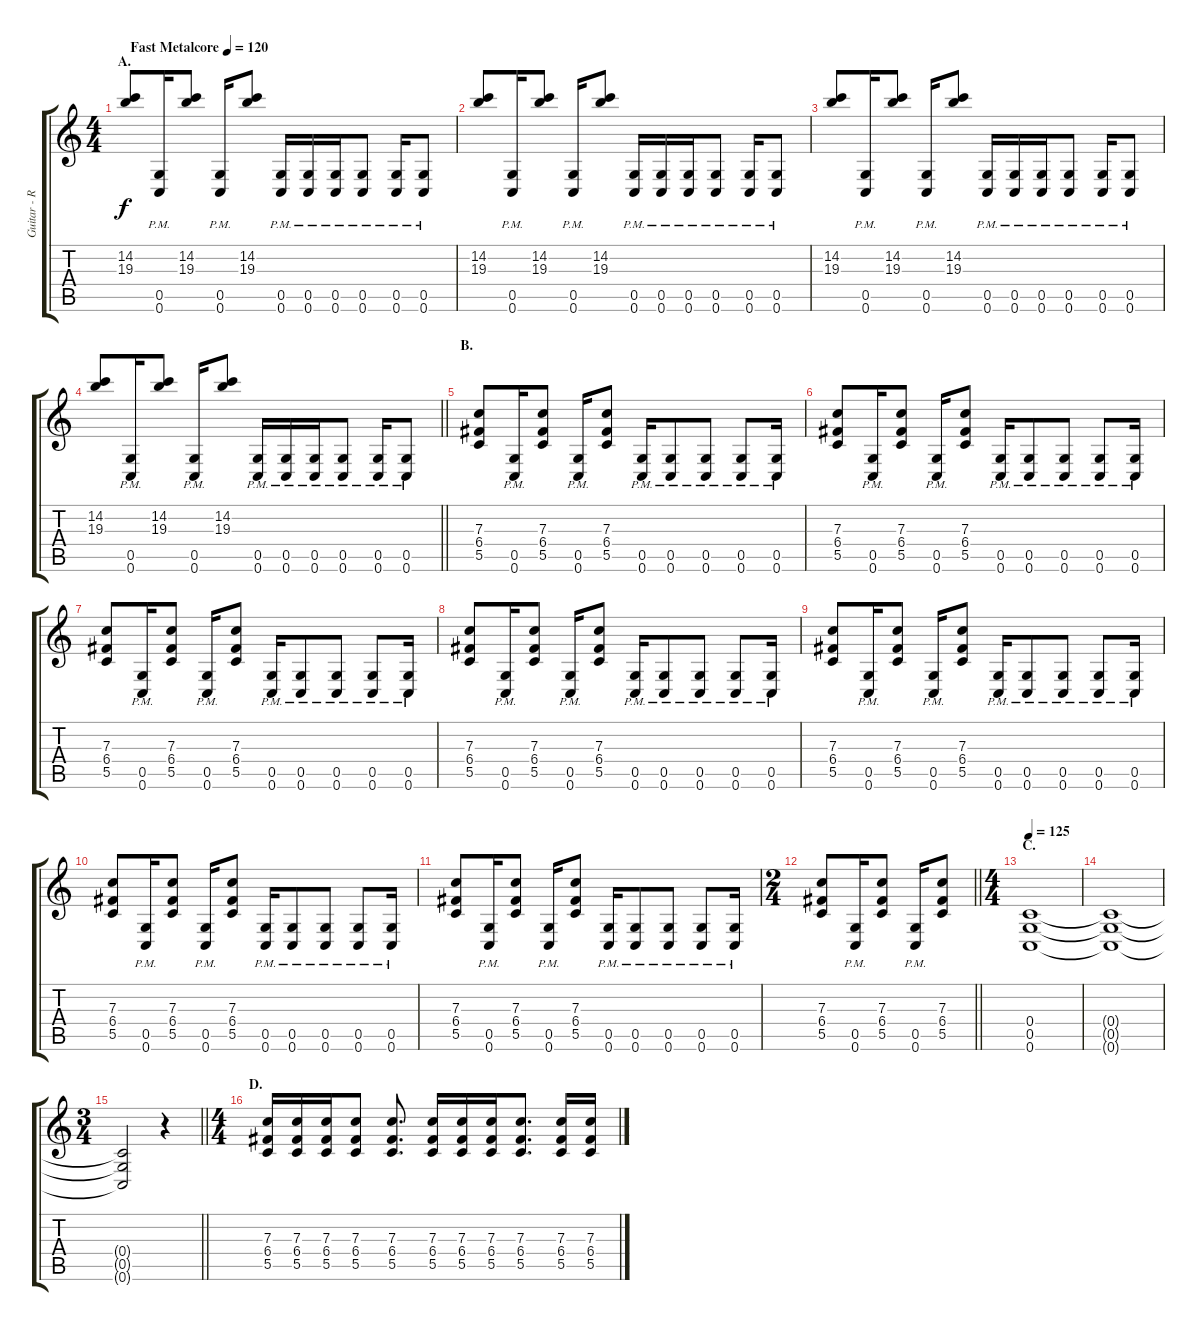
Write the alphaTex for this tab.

\track ("Guitar - Right" "Guitar - R") {instrument distortionguitar}
\staff {score tabs}
\tuning (D4 A3 F3 C3 G2 C2) {hide}
\ts (4 4)
\section ("" "A.")
\tempo (120 "Fast Metalcore")
\clef g2
\ks c
(14.2 19.3).8{dy f instrument distortionguitar} (0.5{pm} 0.6{pm}).16 (14.2 19.3).8 (0.5{pm} 0.6{pm}).16 (14.2 19.3).8 (0.5{pm} 0.6{pm}).16 (0.5{pm} 0.6{pm}).16 (0.5{pm} 0.6{pm}).16 (0.5{pm} 0.6{pm}).8 (0.5{pm} 0.6{pm}).16 (0.5{pm} 0.6{pm}).8 |
(14.2 19.3).8 (0.5{pm} 0.6{pm}).16 (14.2 19.3).8 (0.5{pm} 0.6{pm}).16 (14.2 19.3).8 (0.5{pm} 0.6{pm}).16 (0.5{pm} 0.6{pm}).16 (0.5{pm} 0.6{pm}).16 (0.5{pm} 0.6{pm}).8 (0.5{pm} 0.6{pm}).16 (0.5{pm} 0.6{pm}).8 |
(14.2 19.3).8 (0.5{pm} 0.6{pm}).16 (14.2 19.3).8 (0.5{pm} 0.6{pm}).16 (14.2 19.3).8 (0.5{pm} 0.6{pm}).16 (0.5{pm} 0.6{pm}).16 (0.5{pm} 0.6{pm}).16 (0.5{pm} 0.6{pm}).8 (0.5{pm} 0.6{pm}).16 (0.5{pm} 0.6{pm}).8 |
\barLineRight lightlight
(14.2 19.3).8 (0.5{pm} 0.6{pm}).16 (14.2 19.3).8 (0.5{pm} 0.6{pm}).16 (14.2 19.3).8 (0.5{pm} 0.6{pm}).16 (0.5{pm} 0.6{pm}).16 (0.5{pm} 0.6{pm}).16 (0.5{pm} 0.6{pm}).8 (0.5{pm} 0.6{pm}).16 (0.5{pm} 0.6{pm}).8 |
\section ("" "B.")
(7.3 6.4 5.5).8 (0.5{pm} 0.6{pm}).16 (7.3 6.4 5.5).8 (0.5{pm} 0.6{pm}).16 (7.3 6.4 5.5).8 (0.5{pm} 0.6{pm}).16 (0.5{pm} 0.6{pm}).8 (0.5{pm} 0.6{pm}).8 (0.5{pm} 0.6{pm}).8 (0.5{pm} 0.6{pm}).16 |
(7.3 6.4 5.5).8 (0.5{pm} 0.6{pm}).16 (7.3 6.4 5.5).8 (0.5{pm} 0.6{pm}).16 (7.3 6.4 5.5).8 (0.5{pm} 0.6{pm}).16 (0.5{pm} 0.6{pm}).8 (0.5{pm} 0.6{pm}).8 (0.5{pm} 0.6{pm}).8 (0.5{pm} 0.6{pm}).16 |
(7.3 6.4 5.5).8 (0.5{pm} 0.6{pm}).16 (7.3 6.4 5.5).8 (0.5{pm} 0.6{pm}).16 (7.3 6.4 5.5).8 (0.5{pm} 0.6{pm}).16 (0.5{pm} 0.6{pm}).8 (0.5{pm} 0.6{pm}).8 (0.5{pm} 0.6{pm}).8 (0.5{pm} 0.6{pm}).16 |
(7.3 6.4 5.5).8 (0.5{pm} 0.6{pm}).16 (7.3 6.4 5.5).8 (0.5{pm} 0.6{pm}).16 (7.3 6.4 5.5).8 (0.5{pm} 0.6{pm}).16 (0.5{pm} 0.6{pm}).8 (0.5{pm} 0.6{pm}).8 (0.5{pm} 0.6{pm}).8 (0.5{pm} 0.6{pm}).16 |
(7.3 6.4 5.5).8 (0.5{pm} 0.6{pm}).16 (7.3 6.4 5.5).8 (0.5{pm} 0.6{pm}).16 (7.3 6.4 5.5).8 (0.5{pm} 0.6{pm}).16 (0.5{pm} 0.6{pm}).8 (0.5{pm} 0.6{pm}).8 (0.5{pm} 0.6{pm}).8 (0.5{pm} 0.6{pm}).16 |
(7.3 6.4 5.5).8 (0.5{pm} 0.6{pm}).16 (7.3 6.4 5.5).8 (0.5{pm} 0.6{pm}).16 (7.3 6.4 5.5).8 (0.5{pm} 0.6{pm}).16 (0.5{pm} 0.6{pm}).8 (0.5{pm} 0.6{pm}).8 (0.5{pm} 0.6{pm}).8 (0.5{pm} 0.6{pm}).16 |
(7.3 6.4 5.5).8 (0.5{pm} 0.6{pm}).16 (7.3 6.4 5.5).8 (0.5{pm} 0.6{pm}).16 (7.3 6.4 5.5).8 (0.5{pm} 0.6{pm}).16 (0.5{pm} 0.6{pm}).8 (0.5{pm} 0.6{pm}).8 (0.5{pm} 0.6{pm}).8 (0.5{pm} 0.6{pm}).16 |
\ts (2 4)
\barLineRight lightlight
(7.3 6.4 5.5).8 (0.5{pm} 0.6{pm}).16 (7.3 6.4 5.5).8 (0.5{pm} 0.6{pm}).16 (7.3 6.4 5.5).8 |
\ts (4 4)
\section ("" "C.")
\tempo 125
(0.4 0.5 0.6).1 |
(0.4{t} 0.5{t} 0.6{t}).1 |
\ts (3 4)
\barLineRight lightlight
(0.4{t} 0.5{t} 0.6{t}).2 r.4 |
\ts (4 4)
\section ("" "D.")
(7.3 6.4 5.5).16 (7.3 6.4 5.5).16 (7.3 6.4 5.5).16 (7.3 6.4 5.5).8 (7.3 6.4 5.5).8{d} (7.3 6.4 5.5).16 (7.3 6.4 5.5).16 (7.3 6.4 5.5).16 (7.3 6.4 5.5).8{d} (7.3 6.4 5.5).16 (7.3 6.4 5.5).16
